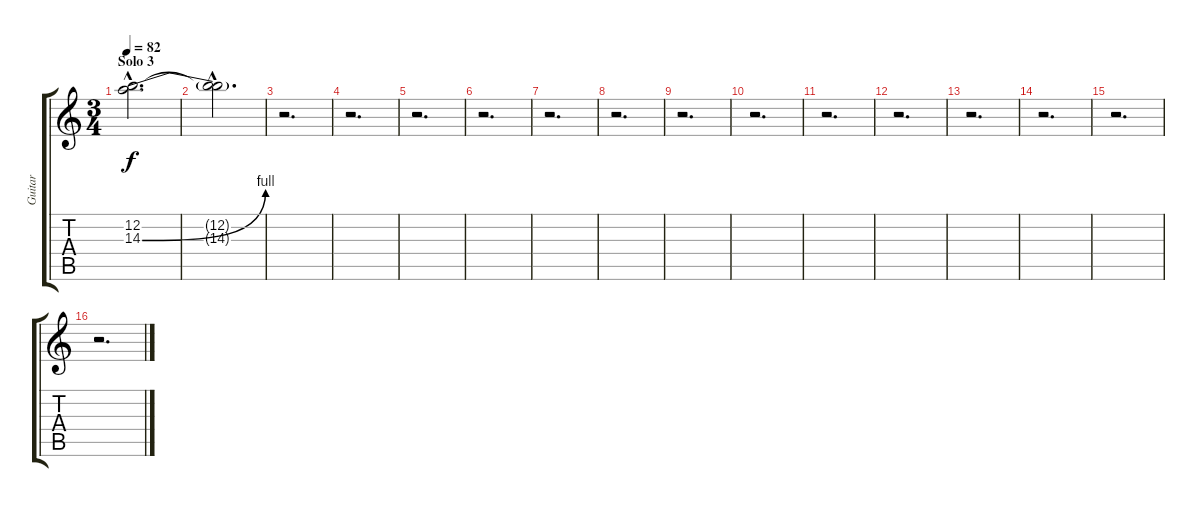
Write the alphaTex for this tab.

\track ("Guitar" "Guitar") {instrument overdrivenguitar}
\staff {score tabs}
\tuning (E4 B3 G3 D3 A2 E2) {hide}
\ts (3 4)
\section ("" "Solo 3")
\tempo 82
\clef g2
\ks c
(12.2{hac} 14.3{be (bend 0 0 60 4) hac}).2{d dy f} |
(12.2{hac t} 14.3{hac t}).2{d} |
r.2{d} |
r.2{d} |
r.2{d} |
r.2{d} |
r.2{d} |
r.2{d} |
r.2{d} |
r.2{d} |
r.2{d} |
r.2{d} |
r.2{d} |
r.2{d} |
r.2{d} |
r.2{d}
